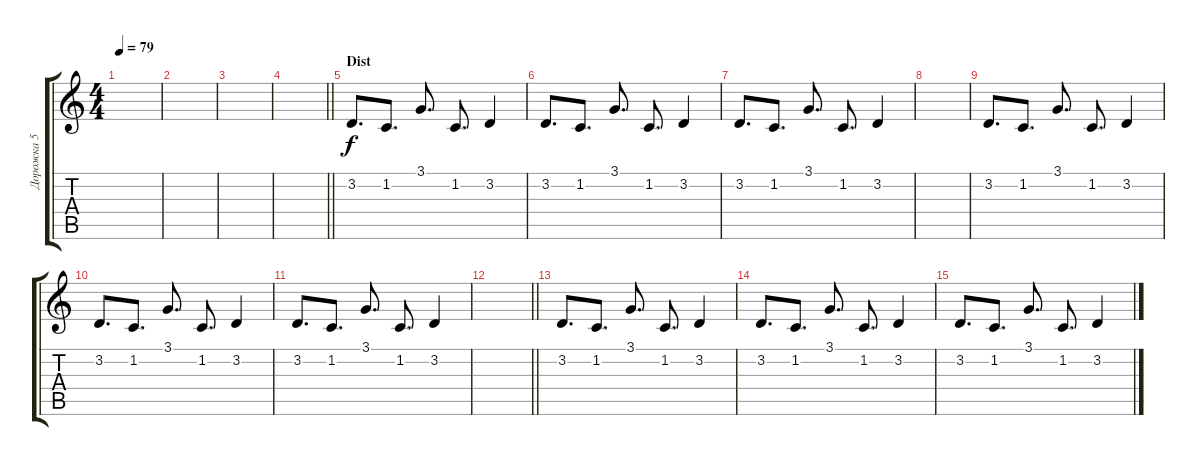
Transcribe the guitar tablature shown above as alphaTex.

\track ("Дорожка 5" "Дорожка 5") {instrument stringensemble1}
\staff {score tabs}
\tuning (E4 B3 G3 D3 A2 E2) {hide}
\ts (4 4)
\tempo 79
\clef g2
\ks c
|
|
|
\barLineRight lightlight
|
\section ("" "Dist")
3.2.8{d} 1.2.8{d} 3.1.8{d} 1.2.8{d} 3.2.4 |
3.2.8{d} 1.2.8{d} 3.1.8{d} 1.2.8{d} 3.2.4 |
3.2.8{d} 1.2.8{d} 3.1.8{d} 1.2.8{d} 3.2.4 |
|
3.2.8{d} 1.2.8{d} 3.1.8{d} 1.2.8{d} 3.2.4 |
3.2.8{d} 1.2.8{d} 3.1.8{d} 1.2.8{d} 3.2.4 |
3.2.8{d} 1.2.8{d} 3.1.8{d} 1.2.8{d} 3.2.4 |
\barLineRight lightlight
|
3.2.8{d} 1.2.8{d} 3.1.8{d} 1.2.8{d} 3.2.4 |
3.2.8{d} 1.2.8{d} 3.1.8{d} 1.2.8{d} 3.2.4 |
3.2.8{d} 1.2.8{d} 3.1.8{d} 1.2.8{d} 3.2.4
